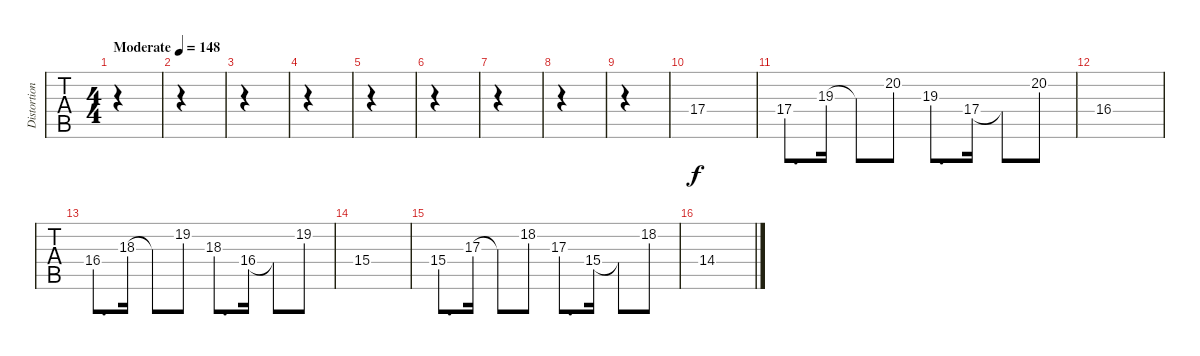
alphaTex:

\track ("Distortion Guitar (Poland)" "Distortion") {instrument overdrivenguitar}
\staff {tabs}
\tuning (E4 B3 G3 D3 A2 E2) {hide}
\ts (4 4)
\tempo (148 "Moderate")
\clef g2
\ks c
|
|
|
|
|
|
|
|
|
17.4.1 |
17.4.8{d ot 8va} 19.3.16{ot 8va} 19.3{t}.8{ot 8va} 20.2.8{ot 8va} 19.3.8{d ot 8va} 17.4.16{ot 8va} 17.4{t}.8{ot 8va} 20.2.8{ot 8va} |
16.4.1 |
16.4.8{d ot 8va} 18.3.16{ot 8va} 18.3{t}.8{ot 8va} 19.2.8{ot 8va} 18.3.8{d ot 8va} 16.4.16{ot 8va} 16.4{t}.8{ot 8va} 19.2.8{ot 8va} |
15.4.1 |
15.4.8{d ot 8va} 17.3.16{ot 8va} 17.3{t}.8{ot 8va} 18.2.8{ot 8va} 17.3.8{d ot 8va} 15.4.16{ot 8va} 15.4{t}.8{ot 8va} 18.2.8{ot 8va} |
14.4.1
